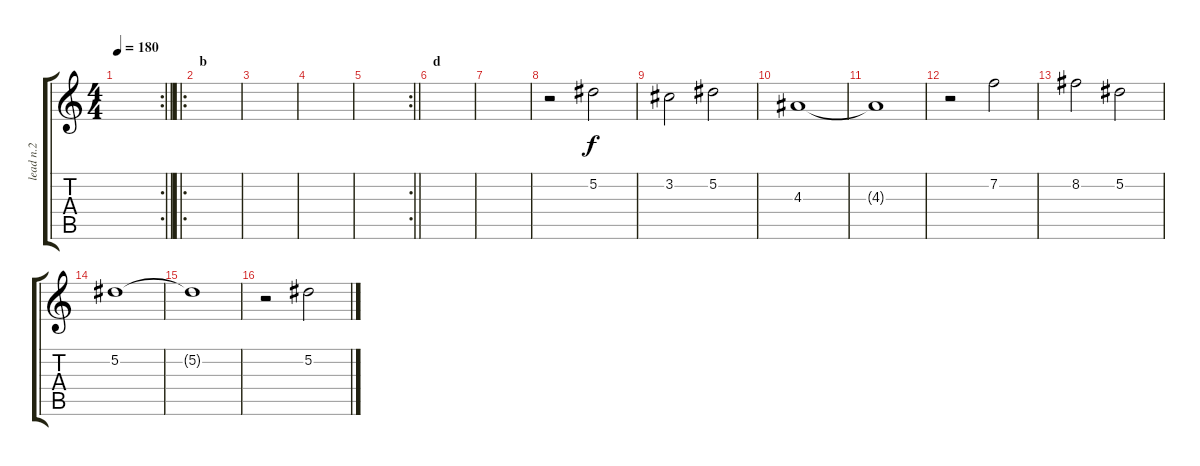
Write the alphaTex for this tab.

\track ("lead n.2" "lead n.2") {instrument distortionguitar}
\staff {score tabs}
\tuning (Eb4 Bb3 Gb3 Db3 Ab2 Eb2) {hide}
\rc 2
\ts (4 4)
\tempo 180
\clef g2
\barLineRight lightlight
\ks c
|
\ro
\section ("" "b")
|
|
|
\rc 2
\barLineRight lightlight
|
\section ("" "d")
|
|
r.2 5.2.2 |
3.2.2 5.2.2 |
4.3.1 |
4.3{t}.1 |
r.2 7.2.2 |
8.2.2 5.2.2 |
5.2.1 |
5.2{t}.1 |
r.2 5.2.2
